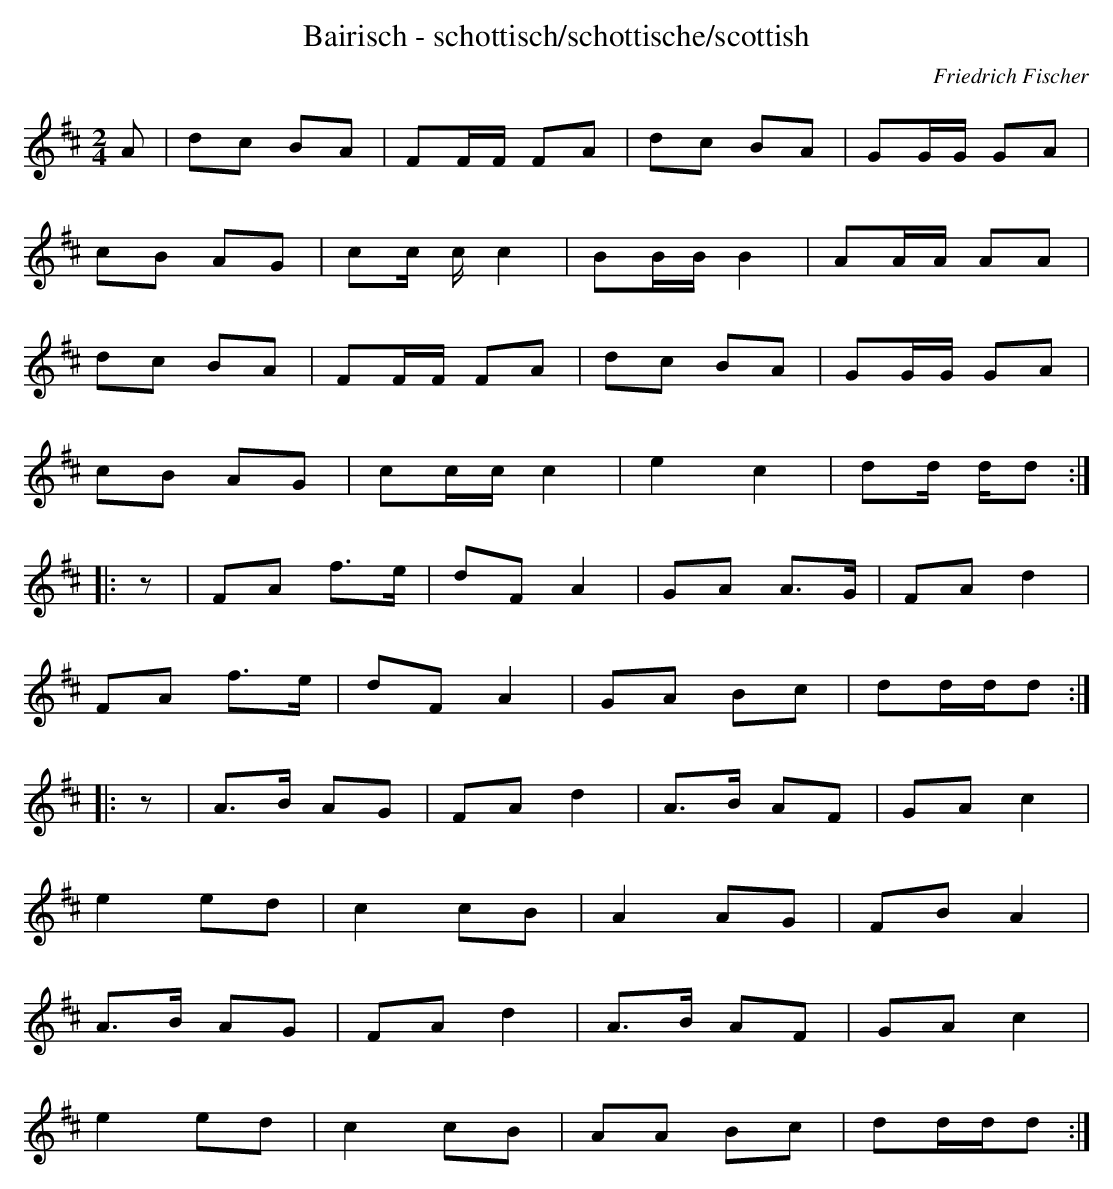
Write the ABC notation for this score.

X:1
T:Bairisch - schottisch/schottische/scottish
C:Friedrich Fischer
M:2/4
L:1/16
K:D
A2|d2c2 B2A2|F2FF F2A2|d2c2 B2A2|G2GG G2A2|
c2B2 A2G2|c2c cc4|B2BBB4|A2AA A2A2|
d2c2 B2A2|F2FF F2A2|d2c2 B2A2|G2GG G2A2|
c2B2 A2G2|c2ccc4|e4c4|d2d dd2:|
|:z2|F2A2 f3e|d2F2A4|G2A2 A3G|F2A2d4|
F2A2 f3e|d2F2A4|G2A2 B2c2|d2ddd2:|
|:z2|A3B A2G2|F2A2d4|A3B A2F2|G2A2c4|
e4e2d2|c4c2B2|A4A2G2|F2B2A4|
A3B A2G2|F2A2d4|A3B A2F2|G2A2c4|
e4e2d2|c4c2B2|A2A2 B2c2|d2ddd2:|
